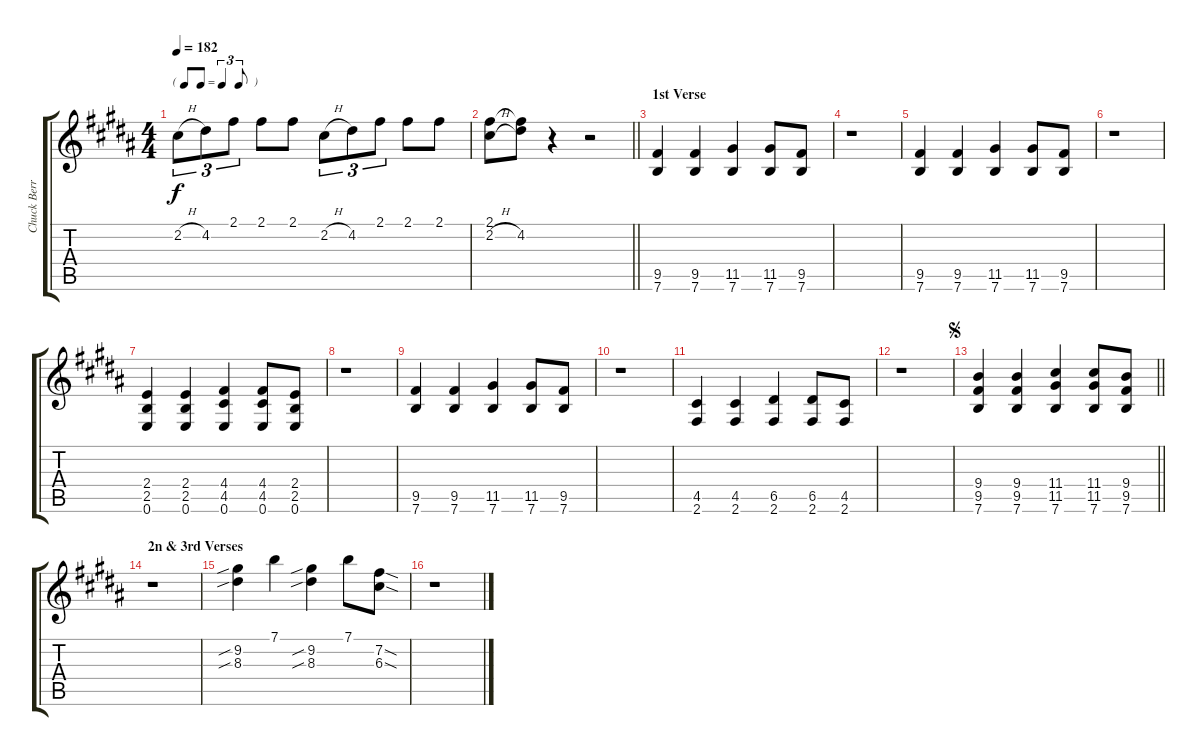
\track ("Chuck Berry" "Chuck Berr") {instrument electricguitarclean}
\staff {score tabs}
\tuning (E4 B3 G3 D3 A2 E2) {hide}
\ts (4 4)
\tf triplet8th
\tempo 182
\clef g2
\ks b
2.2{h}.8{tu (3 2) dy f instrument electricguitarclean} 4.2.8{tu (3 2)} 2.1.8{tu (3 2)} 2.1.8 2.1.8 2.2{h}.8{tu (3 2)} 4.2.8{tu (3 2)} 2.1.8{tu (3 2)} 2.1.8 2.1.8 |
\barLineRight lightlight
\ks g#minor
(2.1 2.2{h}).8 (2.1{t} 4.2).8 r.4 r.2 |
\section ("" "1st Verse")
(9.5 7.6).4 (9.5 7.6).4 (11.5 7.6).4 (11.5 7.6).8 (9.5 7.6).8 |
r.1 |
\ks b
(9.5 7.6).4 (9.5 7.6).4 (11.5 7.6).4 (11.5 7.6).8 (9.5 7.6).8 |
\ks g#minor
r.1 |
(2.4 2.5 0.6).4 (2.4 2.5 0.6).4 (4.4 4.5 0.6).4 (4.4 4.5 0.6).8 (2.4 2.5 0.6).8 |
r.1 |
\ks b
(9.5 7.6).4 (9.5 7.6).4 (11.5 7.6).4 (11.5 7.6).8 (9.5 7.6).8 |
\ks g#minor
r.1 |
(4.5 2.6).4 (4.5 2.6).4 (6.5 2.6).4 (6.5 2.6).8 (4.5 2.6).8 |
r.1 |
\jump segno
\barLineRight lightlight
\ks b
(9.4 9.5 7.6).4 (9.4 9.5 7.6).4 (11.4 11.5 7.6).4 (11.4 11.5 7.6).8 (9.4 9.5 7.6).8 |
\section ("" "2n & 3rd Verses")
\ks g#minor
r.1 |
(9.2{sib} 8.3{sib}).4 7.1.4 (9.2{sib} 8.3{sib}).4 7.1.8 (7.2{sod} 6.3{sod}).8 |
r.1
